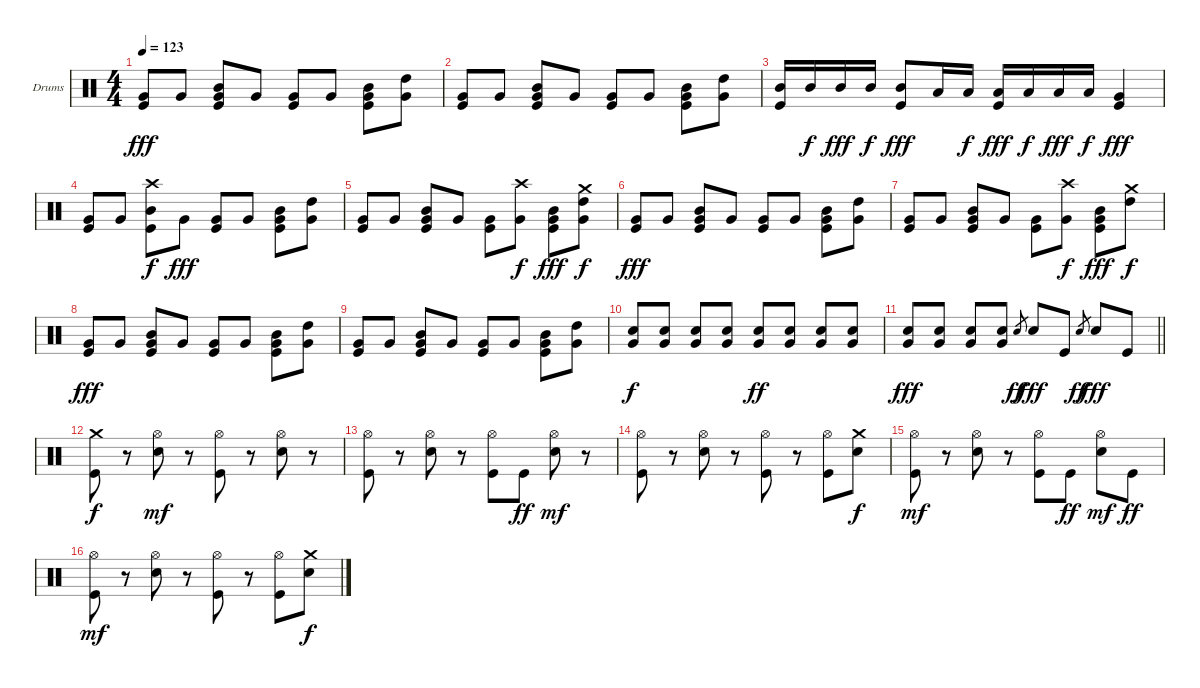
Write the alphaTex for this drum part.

\bracketExtendMode groupsimilarinstruments
\firstSystemTrackNameOrientation horizontal
\otherSystemsTrackNameOrientation horizontal
\track ("Drumkit" "Drums") {instrument percussion}
\staff {score}
\articulation defaults
\ts (4 4)
\tempo 123
\clef neutral
\ks c
("Very Low Tom (hit)" "Kick (hit)").8{dy fff} "Very Low Tom (hit)".8 ("Mid Tom (hit)" "Very Low Tom (hit)" "Kick (hit)").8 "Very Low Tom (hit)".8 ("Very Low Tom (hit)" "Kick (hit)").8 "Very Low Tom (hit)".8 ("Mid Tom (hit)" "Very Low Tom (hit)" "Kick (hit)").8 ("High Tom (hit)" "Very Low Tom (hit)").8 |
("Very Low Tom (hit)" "Kick (hit)").8 "Very Low Tom (hit)".8 ("Mid Tom (hit)" "Very Low Tom (hit)" "Kick (hit)").8 "Very Low Tom (hit)".8 ("Very Low Tom (hit)" "Kick (hit)").8 "Very Low Tom (hit)".8 ("Mid Tom (hit)" "Very Low Tom (hit)" "Kick (hit)").8 ("High Tom (hit)" "Very Low Tom (hit)").8 |
("Mid Tom (hit)" "Kick (hit)").16 "Mid Tom (hit)".16{dy f} "Mid Tom (hit)".16{dy fff} "Mid Tom (hit)".16{dy f} ("Mid Tom (hit)" "Kick (hit)").8{dy fff} "Low Tom (hit)".16 "Low Tom (hit)".16{dy f} ("Low Tom (hit)" "Kick (hit)").16{dy fff} "Low Tom (hit)".16{dy f} "Low Tom (hit)".16{dy fff} "Low Tom (hit)".16{dy f} ("Very Low Tom (hit)" "Kick (hit)").4{dy fff} |
("Very Low Tom (hit)" "Kick (hit)").8 "Very Low Tom (hit)".8 ("Crash high (hit)" "Mid Tom (hit)" "Kick (hit)").8{dy f} "Very Low Tom (hit)".8{dy fff} ("Very Low Tom (hit)" "Kick (hit)").8 "Very Low Tom (hit)".8 ("Mid Tom (hit)" "Very Low Tom (hit)" "Kick (hit)").8 ("High Tom (hit)" "Very Low Tom (hit)").8 |
("Very Low Tom (hit)" "Kick (hit)").8 "Very Low Tom (hit)".8 ("Mid Tom (hit)" "Very Low Tom (hit)" "Kick (hit)").8 "Very Low Tom (hit)".8 ("Very Low Tom (hit)" "Kick (hit)").8 ("Crash high (hit)" "Very Low Tom (hit)").8{dy f} ("Mid Tom (hit)" "Very Low Tom (hit)" "Kick (hit)").8{dy fff} ("Crash medium (hit)" "High Tom (hit)" "Very Low Tom (hit)").8{dy f} |
("Very Low Tom (hit)" "Kick (hit)").8{dy fff} "Very Low Tom (hit)".8 ("Mid Tom (hit)" "Very Low Tom (hit)" "Kick (hit)").8 "Very Low Tom (hit)".8 ("Very Low Tom (hit)" "Kick (hit)").8 "Very Low Tom (hit)".8 ("Mid Tom (hit)" "Very Low Tom (hit)" "Kick (hit)").8 ("High Tom (hit)" "Very Low Tom (hit)").8 |
("Very Low Tom (hit)" "Kick (hit)").8 "Very Low Tom (hit)".8 ("Mid Tom (hit)" "Very Low Tom (hit)" "Kick (hit)").8 "Very Low Tom (hit)".8 ("Very Low Tom (hit)" "Kick (hit)").8 ("Crash high (hit)" "Very Low Tom (hit)").8{dy f} ("Mid Tom (hit)" "Very Low Tom (hit)" "Kick (hit)").8{dy fff} ("Crash medium (hit)" "High Tom (hit)").8{dy f} |
("Very Low Tom (hit)" "Kick (hit)").8{dy fff} "Very Low Tom (hit)".8 ("Mid Tom (hit)" "Very Low Tom (hit)" "Kick (hit)").8 "Very Low Tom (hit)".8 ("Very Low Tom (hit)" "Kick (hit)").8 "Very Low Tom (hit)".8 ("Mid Tom (hit)" "Very Low Tom (hit)" "Kick (hit)").8 ("High Tom (hit)" "Very Low Tom (hit)").8 |
("Very Low Tom (hit)" "Kick (hit)").8 "Very Low Tom (hit)".8 ("Mid Tom (hit)" "Very Low Tom (hit)" "Kick (hit)").8 "Very Low Tom (hit)".8 ("Very Low Tom (hit)" "Kick (hit)").8 "Very Low Tom (hit)".8 ("Mid Tom (hit)" "Very Low Tom (hit)" "Kick (hit)").8 ("High Tom (hit)" "Very Low Tom (hit)").8 |
("Very Low Tom (hit)" "Snare (hit) 2").8{dy f} ("Very Low Tom (hit)" "Snare (hit) 2").8 ("Very Low Tom (hit)" "Snare (hit) 2").8 ("Very Low Tom (hit)" "Snare (hit) 2").8 ("Very Low Tom (hit)" "Snare (hit) 2").8{dy ff} ("Very Low Tom (hit)" "Snare (hit) 2").8 ("Very Low Tom (hit)" "Snare (hit) 2").8 ("Very Low Tom (hit)" "Snare (hit) 2").8 |
\barLineRight lightlight
("Very Low Tom (hit)" "Snare (hit) 2").8{dy fff} ("Very Low Tom (hit)" "Snare (hit) 2").8 ("Very Low Tom (hit)" "Snare (hit) 2").8 ("Very Low Tom (hit)" "Snare (hit) 2").8 "Snare (hit) 2".8{gr dy ff} "Snare (hit) 2".8{dy fff} "Kick (hit)".8 "Snare (hit) 2".8{gr dy ff} "Snare (hit) 2".8{dy fff} "Kick (hit)".8 |
("Crash medium (hit)" "Kick (hit)").8{dy f} r.8 ("Hi-Hat (open)" "Snare (hit) 2").8{dy mf} r.8 ("Hi-Hat (open)" "Kick (hit)").8 r.8 ("Hi-Hat (open)" "Snare (hit) 2").8 r.8 |
("Hi-Hat (open)" "Kick (hit)").8 r.8 ("Hi-Hat (open)" "Snare (hit) 2").8 r.8 ("Hi-Hat (open)" "Kick (hit)").8 "Kick (hit)".8{dy ff} ("Hi-Hat (open)" "Snare (hit) 2").8{dy mf} r.8 |
("Hi-Hat (open)" "Kick (hit)").8 r.8 ("Hi-Hat (open)" "Snare (hit) 2").8 r.8 ("Hi-Hat (open)" "Kick (hit)").8 r.8 ("Hi-Hat (open)" "Kick (hit)").8 ("Crash medium (hit)" "Snare (hit) 2").8{dy f} |
("Hi-Hat (open)" "Kick (hit)").8{dy mf} r.8 ("Hi-Hat (open)" "Snare (hit) 2").8 r.8 ("Hi-Hat (open)" "Kick (hit)").8 "Kick (hit)".8{dy ff} ("Hi-Hat (open)" "Snare (hit) 2").8{dy mf} "Kick (hit)".8{dy ff} |
("Hi-Hat (open)" "Kick (hit)").8{dy mf} r.8 ("Hi-Hat (open)" "Snare (hit) 2").8 r.8 ("Hi-Hat (open)" "Kick (hit)").8 r.8 ("Hi-Hat (open)" "Kick (hit)").8 ("Crash medium (hit)" "Snare (hit) 2").8{dy f}
